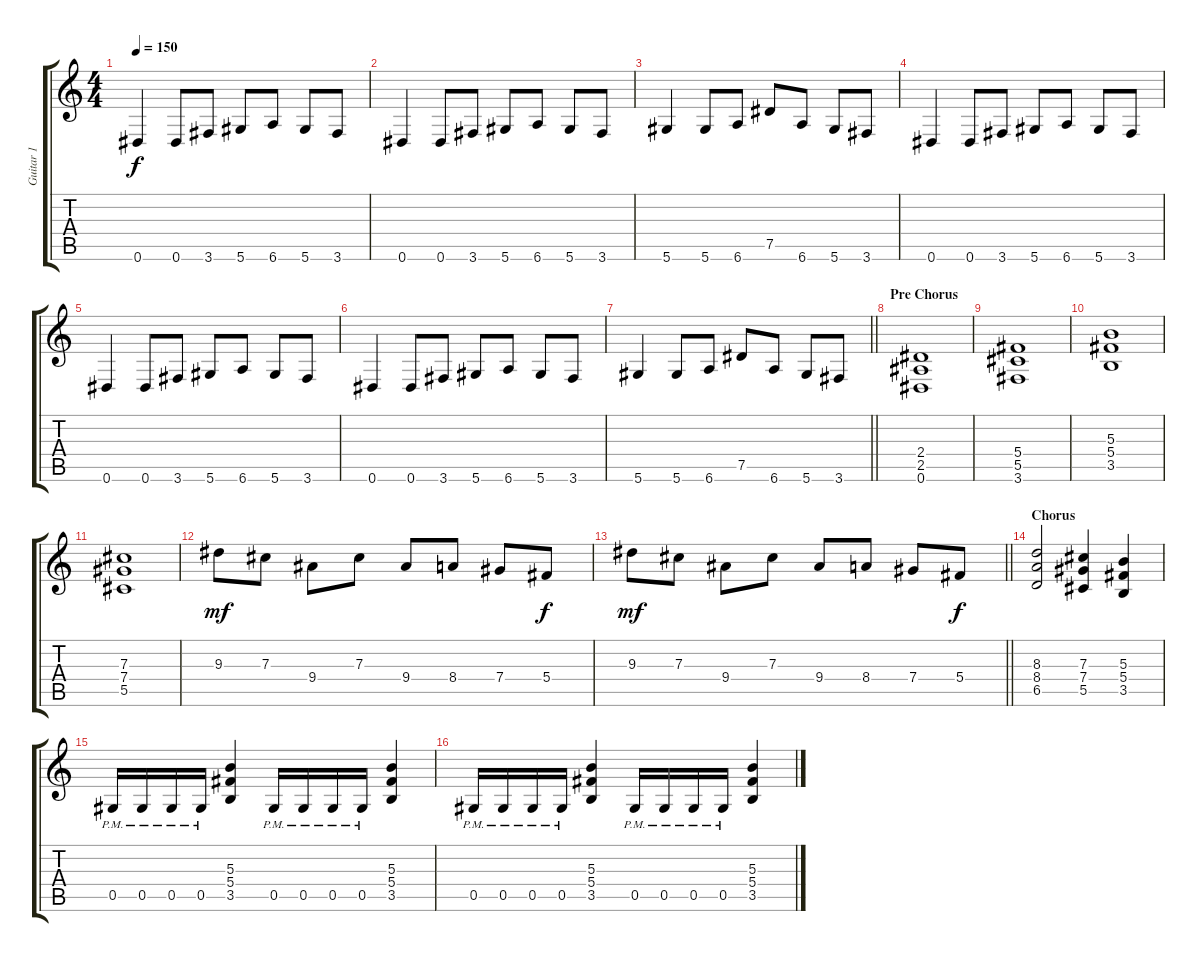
\track ("Guitar 1" "Guitar 1") {instrument distortionguitar}
\staff {score tabs}
\tuning (Eb4 Bb3 Gb3 Db3 Ab2 Eb2) {hide}
\ts (4 4)
\tempo 150
\clef g2
\ks c
0.6.4{dy f} 0.6.8 3.6.8 5.6.8 6.6.8 5.6.8 3.6.8 |
0.6.4 0.6.8 3.6.8 5.6.8 6.6.8 5.6.8 3.6.8 |
5.6.4 5.6.8 6.6.8 7.5.8 6.6.8 5.6.8 3.6.8 |
0.6.4 0.6.8 3.6.8 5.6.8 6.6.8 5.6.8 3.6.8 |
0.6.4 0.6.8 3.6.8 5.6.8 6.6.8 5.6.8 3.6.8 |
0.6.4 0.6.8 3.6.8 5.6.8 6.6.8 5.6.8 3.6.8 |
\barLineRight lightlight
5.6.4 5.6.8 6.6.8 7.5.8 6.6.8 5.6.8 3.6.8 |
\section ("" "Pre Chorus")
(2.4 2.5 0.6).1 |
(5.4 5.5 3.6).1 |
(5.3 5.4 3.5).1 |
(7.3 7.4 5.5).1 |
9.3.8{dy mf} 7.3.8 9.4.8 7.3.8 9.4.8 8.4.8 7.4.8 5.4.8{dy f} |
\barLineRight lightlight
9.3.8{dy mf} 7.3.8 9.4.8 7.3.8 9.4.8 8.4.8 7.4.8 5.4.8{dy f} |
\section ("" "Chorus")
(8.3 8.4 6.5).2 (7.3 7.4 5.5).4 (5.3 5.4 3.5).4 |
0.5{pm}.16 0.5{pm}.16 0.5{pm}.16 0.5{pm}.16 (5.3 5.4 3.5).4 0.5{pm}.16 0.5{pm}.16 0.5{pm}.16 0.5{pm}.16 (5.3 5.4 3.5).4 |
0.5{pm}.16 0.5{pm}.16 0.5{pm}.16 0.5{pm}.16 (5.3 5.4 3.5).4 0.5{pm}.16 0.5{pm}.16 0.5{pm}.16 0.5{pm}.16 (5.3 5.4 3.5).4
